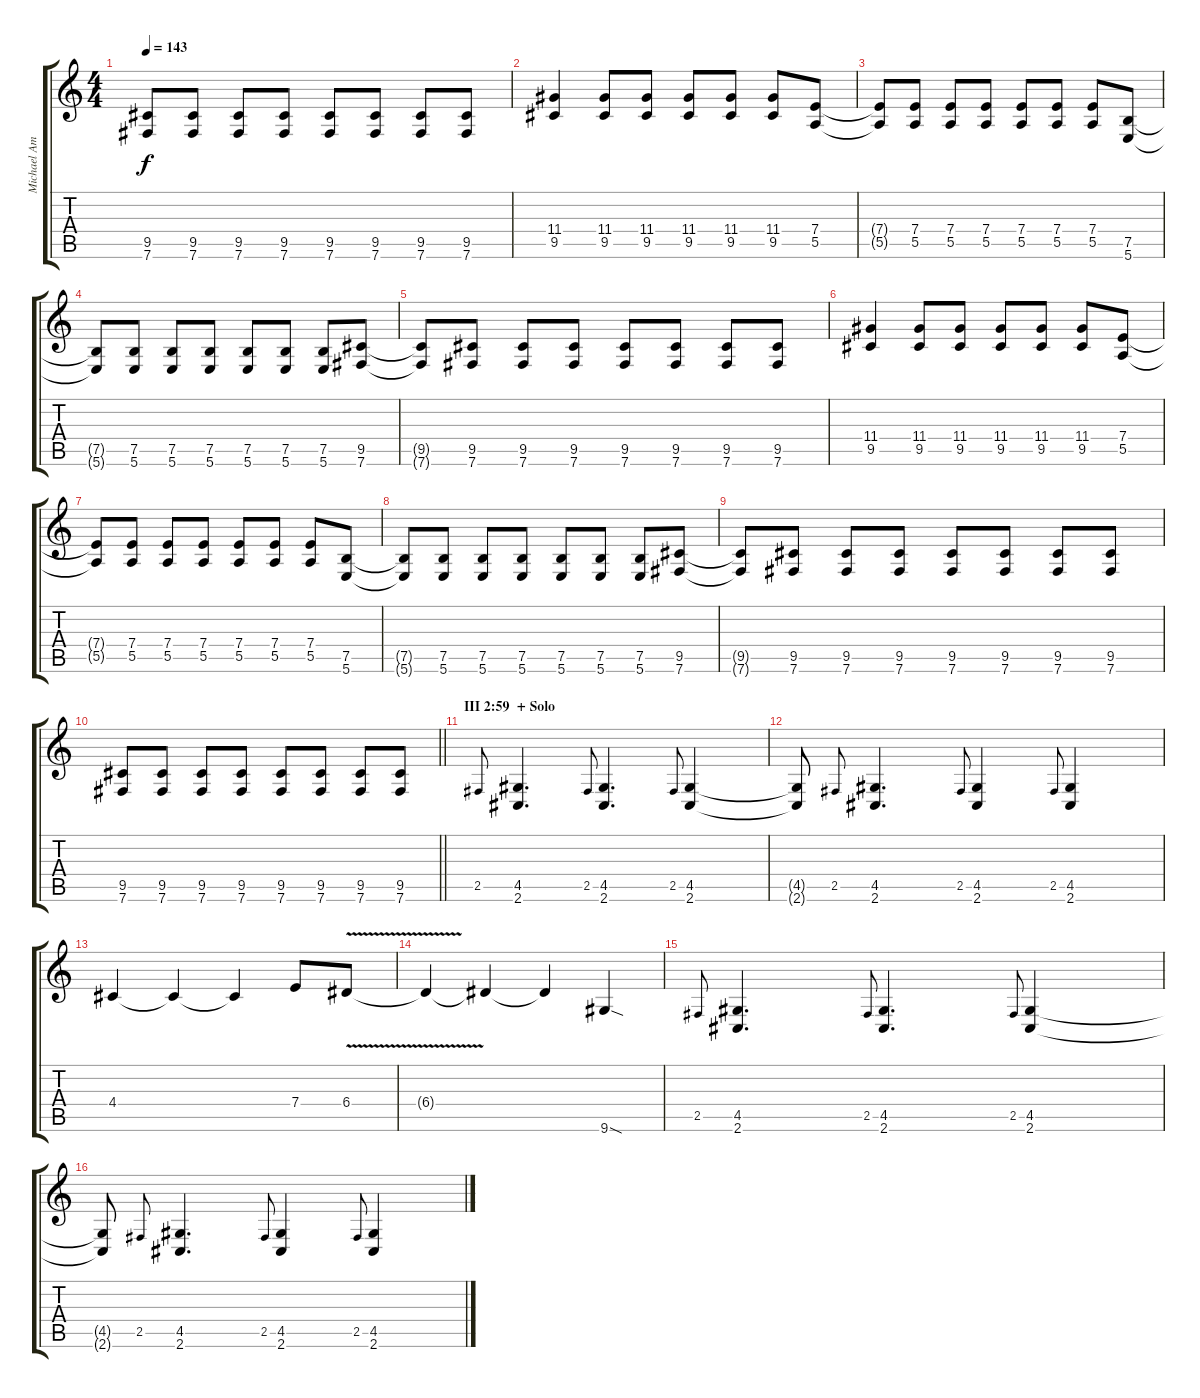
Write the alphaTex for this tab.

\track ("Michael Amott (Rhythm Guitar)" "Michael Am") {instrument distortionguitar}
\staff {score tabs}
\tuning (B3 Gb3 D3 A2 E2 B1) {hide}
\ts (4 4)
\tempo 143
\clef g2
\ks c
(9.5{t} 7.6{t}).8{dy f} (9.5 7.6).8 (9.5 7.6).8 (9.5 7.6).8 (9.5 7.6).8 (9.5 7.6).8 (9.5 7.6).8 (9.5 7.6).8 |
(11.4 9.5).4 (11.4 9.5).8 (11.4 9.5).8 (11.4 9.5).8 (11.4 9.5).8 (11.4 9.5).8 (7.4 5.5).8 |
(7.4{t} 5.5{t}).8 (7.4 5.5).8 (7.4 5.5).8 (7.4 5.5).8 (7.4 5.5).8 (7.4 5.5).8 (7.4 5.5).8 (7.5 5.6).8 |
(7.5{t} 5.6{t}).8 (7.5 5.6).8 (7.5 5.6).8 (7.5 5.6).8 (7.5 5.6).8 (7.5 5.6).8 (7.5 5.6).8 (9.5 7.6).8 |
(9.5{t} 7.6{t}).8 (9.5 7.6).8 (9.5 7.6).8 (9.5 7.6).8 (9.5 7.6).8 (9.5 7.6).8 (9.5 7.6).8 (9.5 7.6).8 |
(11.4 9.5).4 (11.4 9.5).8 (11.4 9.5).8 (11.4 9.5).8 (11.4 9.5).8 (11.4 9.5).8 (7.4 5.5).8 |
(7.4{t} 5.5{t}).8 (7.4 5.5).8 (7.4 5.5).8 (7.4 5.5).8 (7.4 5.5).8 (7.4 5.5).8 (7.4 5.5).8 (7.5 5.6).8 |
(7.5{t} 5.6{t}).8 (7.5 5.6).8 (7.5 5.6).8 (7.5 5.6).8 (7.5 5.6).8 (7.5 5.6).8 (7.5 5.6).8 (9.5 7.6).8 |
(9.5{t} 7.6{t}).8 (9.5 7.6).8 (9.5 7.6).8 (9.5 7.6).8 (9.5 7.6).8 (9.5 7.6).8 (9.5 7.6).8 (9.5 7.6).8 |
\barLineRight lightlight
(9.5 7.6).8 (9.5 7.6).8 (9.5 7.6).8 (9.5 7.6).8 (9.5 7.6).8 (9.5 7.6).8 (9.5 7.6).8 (9.5 7.6).8 |
\section ("" "III 2:59  + Solo")
2.5.8{gr onbeat} (4.5 2.6).4{d} 2.5.8{gr onbeat} (4.5 2.6).4{d} 2.5.8{gr onbeat} (4.5 2.6).4 |
(4.5{t} 2.6{t}).8 2.5.8{gr onbeat} (4.5 2.6).4{d} 2.5.8{gr onbeat} (4.5 2.6).4 2.5.8{gr onbeat} (4.5 2.6).4 |
4.4.4 4.4{t}.4 4.4{t}.4 7.4.8 6.4{v}.8 |
6.4{t}.4 6.4{t}.4 6.4{t}.4 9.6{sod}.4 |
2.5.8{gr onbeat} (4.5 2.6).4{d} 2.5.8{gr onbeat} (4.5 2.6).4{d} 2.5.8{gr onbeat} (4.5 2.6).4 |
(4.5{t} 2.6{t}).8 2.5.8{gr onbeat} (4.5 2.6).4{d} 2.5.8{gr onbeat} (4.5 2.6).4 2.5.8{gr onbeat} (4.5 2.6).4
